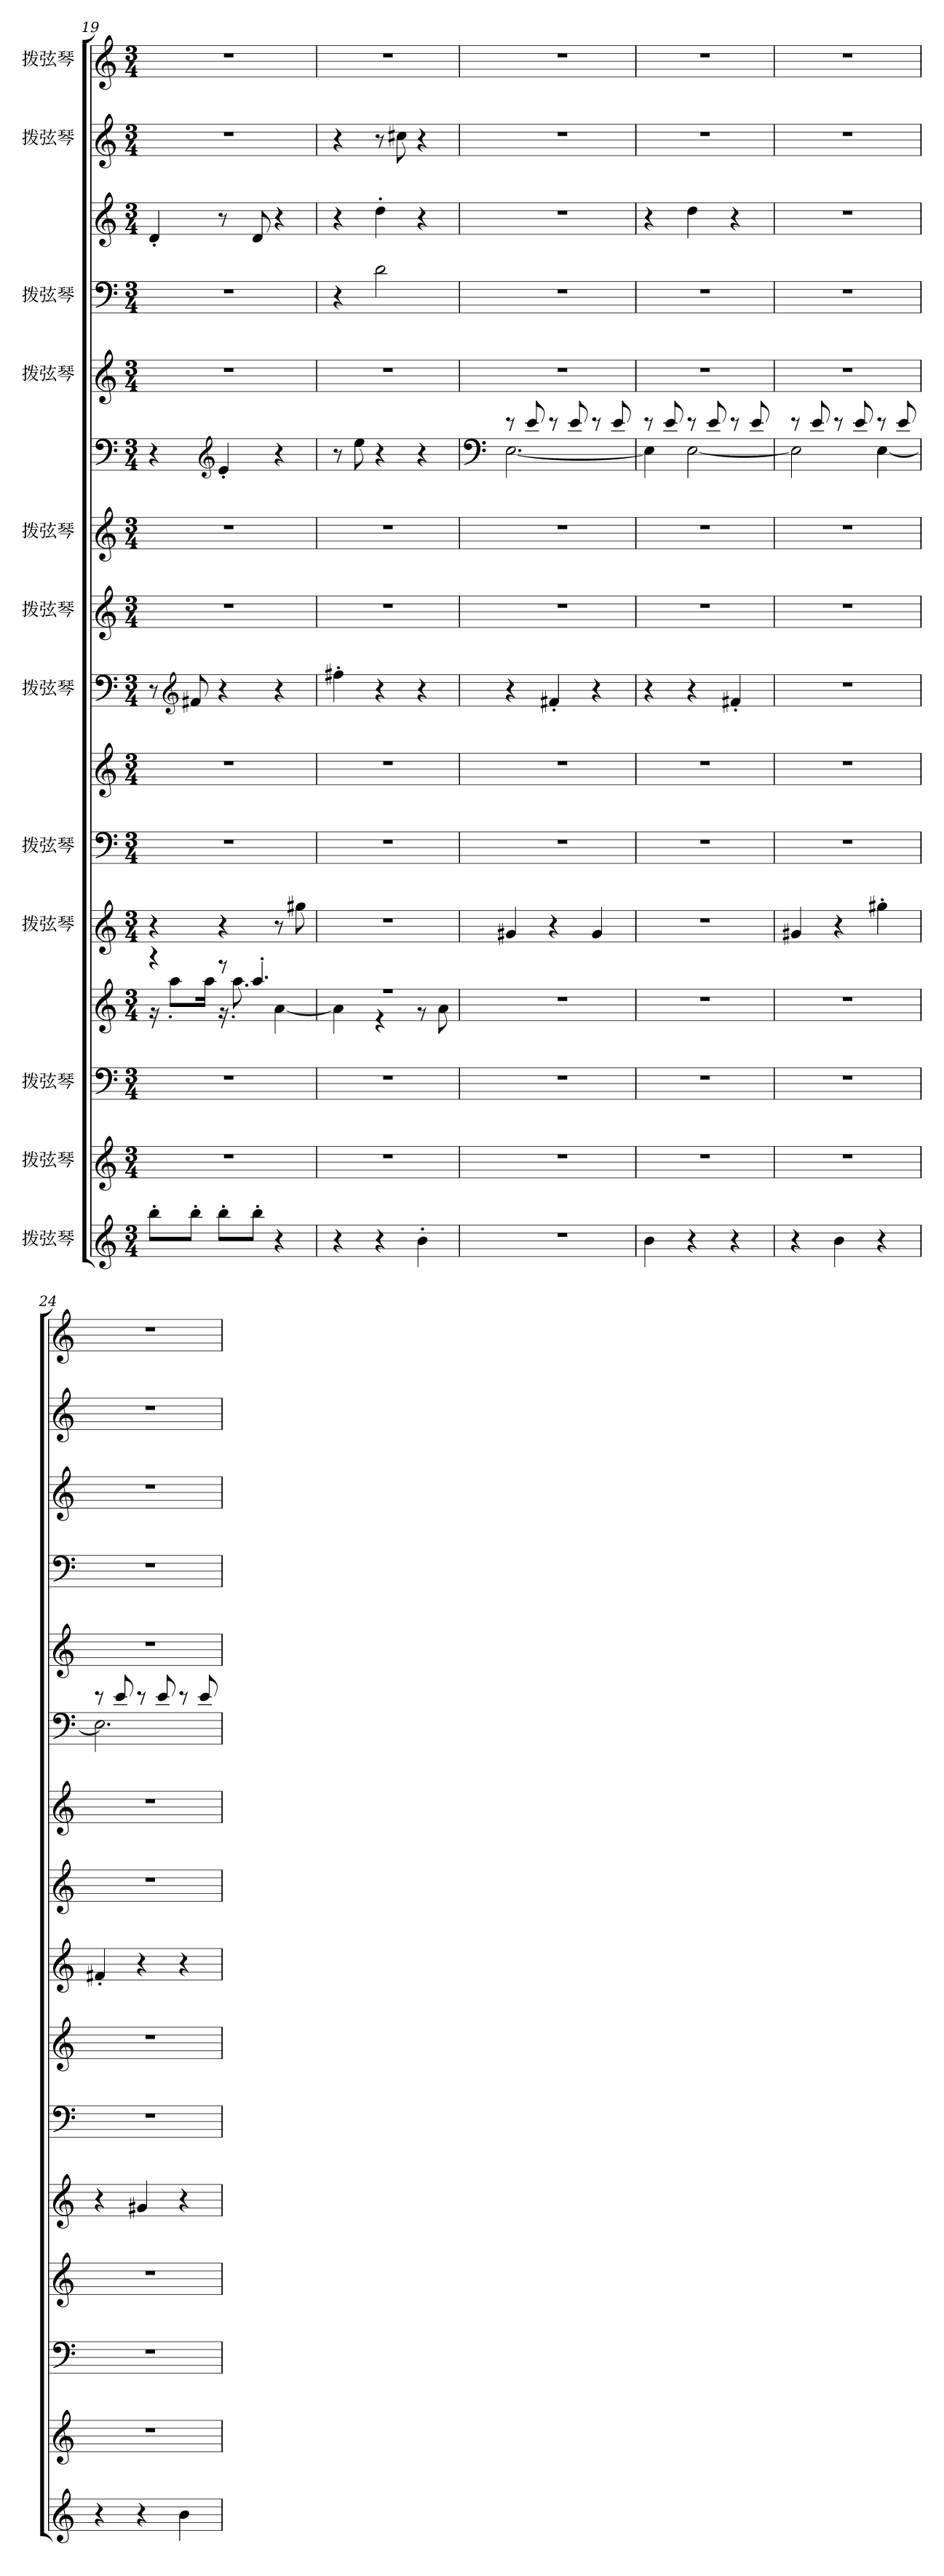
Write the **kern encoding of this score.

**kern	**kern	**kern	**kern	**kern	**kern	**kern	**kern	**kern	**kern	**kern	**kern	**kern	**kern	**kern	**kern
*part12	*part11	*part10	*part10	*part9	*part8	*part8	*part7	*part6	*part5	*part5	*part4	*part3	*part3	*part2	*part1
*staff16	*staff15	*staff14	*staff13	*staff12	*staff11	*staff10	*staff9	*staff8	*staff7	*staff6	*staff5	*staff4	*staff3	*staff2	*staff1
*I"拨弦琴	*I"拨弦琴	*I"拨弦琴	*	*I"拨弦琴	*I"拨弦琴	*	*I"拨弦琴	*I"拨弦琴	*I"拨弦琴	*	*I"拨弦琴	*I"拨弦琴	*	*I"拨弦琴	*I"拨弦琴
*clefG2	*clefG2	*clefF4	*clefG2	*clefG2	*clefF4	*clefG2	*clefF4	*clefG2	*clefG2	*clefF4	*clefG2	*clefF4	*clefG2	*clefG2	*clefG2
*k[]	*k[]	*k[]	*k[]	*k[]	*k[]	*k[]	*k[]	*k[]	*k[]	*k[]	*k[]	*k[]	*k[]	*k[]	*k[]
*M3/4	*M3/4	*M3/4	*M3/4	*M3/4	*M3/4	*M3/4	*M3/4	*M3/4	*M3/4	*M3/4	*M3/4	*M3/4	*M3/4	*M3/4	*M3/4
=19	=19	=19	=19	=19	=19	=19	=19	=19	=19	=19	=19	=19	=19	=19	=19
*	*	*	*^	*	*	*	*	*	*	*	*	*	*	*	*
8bb'\L	2.r	2.r	4r	16r	4r	2.r	2.r	8r	2.r	2.r	4r	2.r	2.r	4d'/	2.r	2.r
.	.	.	.	8aa'\L	.	.	.	.	.	.	.	.	.	.	.	.
*	*	*	*	*	*	*	*	*clefG2	*	*	*	*	*	*	*	*
8bb'\J	.	.	.	.	.	.	.	8f#X/	.	.	.	.	.	.	.	.
.	.	.	.	16aa\Jk	.	.	.	.	.	.	.	.	.	.	.	.
*	*	*	*	*	*	*	*	*	*	*	*clefG2	*	*	*	*	*
8bb'\L	.	.	8r	16r	4r	.	.	4r	.	.	4e'/	.	.	8r	.	.
.	.	.	.	8.aa'\	.	.	.	.	.	.	.	.	.	.	.	.
8bb'\J	.	.	4.aa'/	.	.	.	.	.	.	.	.	.	.	8d/	.	.
4r	.	.	.	[4a\	8r	.	.	4r	.	.	4r	.	.	4r	.	.
.	.	.	.	.	8gg#X\	.	.	.	.	.	.	.	.	.	.	.
!!LO:PB:g=z
=20	=20	=20	=20	=20	=20	=20	=20	=20	=20	=20	=20	=20	=20	=20	=20	=20
4r	2.r	2.r	2.r	4a\]	2.r	2.r	2.r	4ff#X'\	2.r	2.r	8r	2.r	4r	4r	4r	2.r
.	.	.	.	.	.	.	.	.	.	.	8ee\	.	.	.	.	.
4r	.	.	.	4r	.	.	.	4r	.	.	4r	.	2d\	4dd'\	8r	.
.	.	.	.	.	.	.	.	.	.	.	.	.	.	.	8cc#X\	.
4b'\	.	.	.	8r	.	.	.	4r	.	.	4r	.	.	4r	4r	.
.	.	.	.	8a\	.	.	.	.	.	.	.	.	.	.	.	.
*	*	*	*v	*v	*	*	*	*	*	*	*	*	*	*	*	*
=21	=21	=21	=21	=21	=21	=21	=21	=21	=21	=21	=21	=21	=21	=21	=21
*	*	*	*	*	*	*	*	*	*	*clefF4	*	*	*	*	*
*	*	*	*	*	*	*	*	*	*	*^	*	*	*	*	*
2.r	2.r	2.r	2.r	4g#X/	2.r	2.r	4r	2.r	2.r	8r	[2.E\	2.r	2.r	2.r	2.r	2.r
.	.	.	.	.	.	.	.	.	.	8e/	.	.	.	.	.	.
.	.	.	.	4r	.	.	4f#X'/	.	.	8r	.	.	.	.	.	.
.	.	.	.	.	.	.	.	.	.	8e/	.	.	.	.	.	.
.	.	.	.	4g#/	.	.	4r	.	.	8r	.	.	.	.	.	.
.	.	.	.	.	.	.	.	.	.	8e/	.	.	.	.	.	.
=22	=22	=22	=22	=22	=22	=22	=22	=22	=22	=22	=22	=22	=22	=22	=22	=22
4b\	2.r	2.r	2.r	2.r	2.r	2.r	4r	2.r	2.r	8r	4E\]	2.r	2.r	4r	2.r	2.r
.	.	.	.	.	.	.	.	.	.	8e/	.	.	.	.	.	.
4r	.	.	.	.	.	.	4r	.	.	8r	[2E\	.	.	4dd\	.	.
.	.	.	.	.	.	.	.	.	.	8e/	.	.	.	.	.	.
4r	.	.	.	.	.	.	4f#X'/	.	.	8r	.	.	.	4r	.	.
.	.	.	.	.	.	.	.	.	.	8e/	.	.	.	.	.	.
=23	=23	=23	=23	=23	=23	=23	=23	=23	=23	=23	=23	=23	=23	=23	=23	=23
4r	2.r	2.r	2.r	4g#X/	2.r	2.r	2.r	2.r	2.r	8r	2E\]	2.r	2.r	2.r	2.r	2.r
.	.	.	.	.	.	.	.	.	.	8e/	.	.	.	.	.	.
4b\	.	.	.	4r	.	.	.	.	.	8r	.	.	.	.	.	.
.	.	.	.	.	.	.	.	.	.	8e/	.	.	.	.	.	.
4r	.	.	.	4gg#X'\	.	.	.	.	.	8r	[4E\	.	.	.	.	.
.	.	.	.	.	.	.	.	.	.	8e/	.	.	.	.	.	.
=24	=24	=24	=24	=24	=24	=24	=24	=24	=24	=24	=24	=24	=24	=24	=24	=24
4r	2.r	2.r	2.r	4r	2.r	2.r	4f#X'/	2.r	2.r	8r	2.E\]	2.r	2.r	2.r	2.r	2.r
.	.	.	.	.	.	.	.	.	.	8e/	.	.	.	.	.	.
4r	.	.	.	4g#X/	.	.	4r	.	.	8r	.	.	.	.	.	.
.	.	.	.	.	.	.	.	.	.	8e/	.	.	.	.	.	.
4b\	.	.	.	4r	.	.	4r	.	.	8r	.	.	.	.	.	.
.	.	.	.	.	.	.	.	.	.	8e/	.	.	.	.	.	.
*	*	*	*	*	*	*	*	*	*	*v	*v	*	*	*	*	*
=	=	=	=	=	=	=	=	=	=	=	=	=	=	=	=
*-	*-	*-	*-	*-	*-	*-	*-	*-	*-	*-	*-	*-	*-	*-	*-
